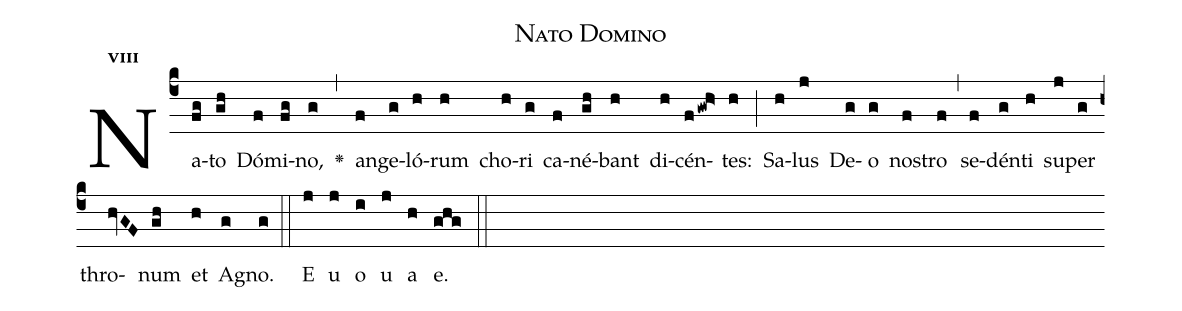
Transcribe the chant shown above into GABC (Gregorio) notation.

name:Nato Domino;
office-part:Antiphona;
mode:8;
%%
initial-style: 1;
name: Nato Domino
book: Antiphonae & Responsoria/Tomus I, p. 99;
occasion: Die 30 Decembris;
office-part: Laudes Ant E;
user-notes: ;
commentary: ;
annotation: 8g2;
centering-scheme: english;
fontsize: 12;
font: OFLSortsMillGoudy;
height: 11;
width: 4.5;
%%
(c4)Na(fg)to(gh) Dó(f)mi(fg)no,(g) <v>\greheightstar</v>(,) an(f)ge(g)ló(h)rum(h) cho(h)ri(g) ca(f)né(gh)bant(h) di(h)cén(fgwh>)tes:(h) (;) Sa(h)lus(j) De(g)o(g) no(f)stro(f) (,) se(f)dén(g)ti(h) su(j)per(g) thro(hvGF)num(gh) et(h) A(g)gno.(g) (::)
E(j) u(j) o(i) u(j) a(h) e.(ghg) (::)
